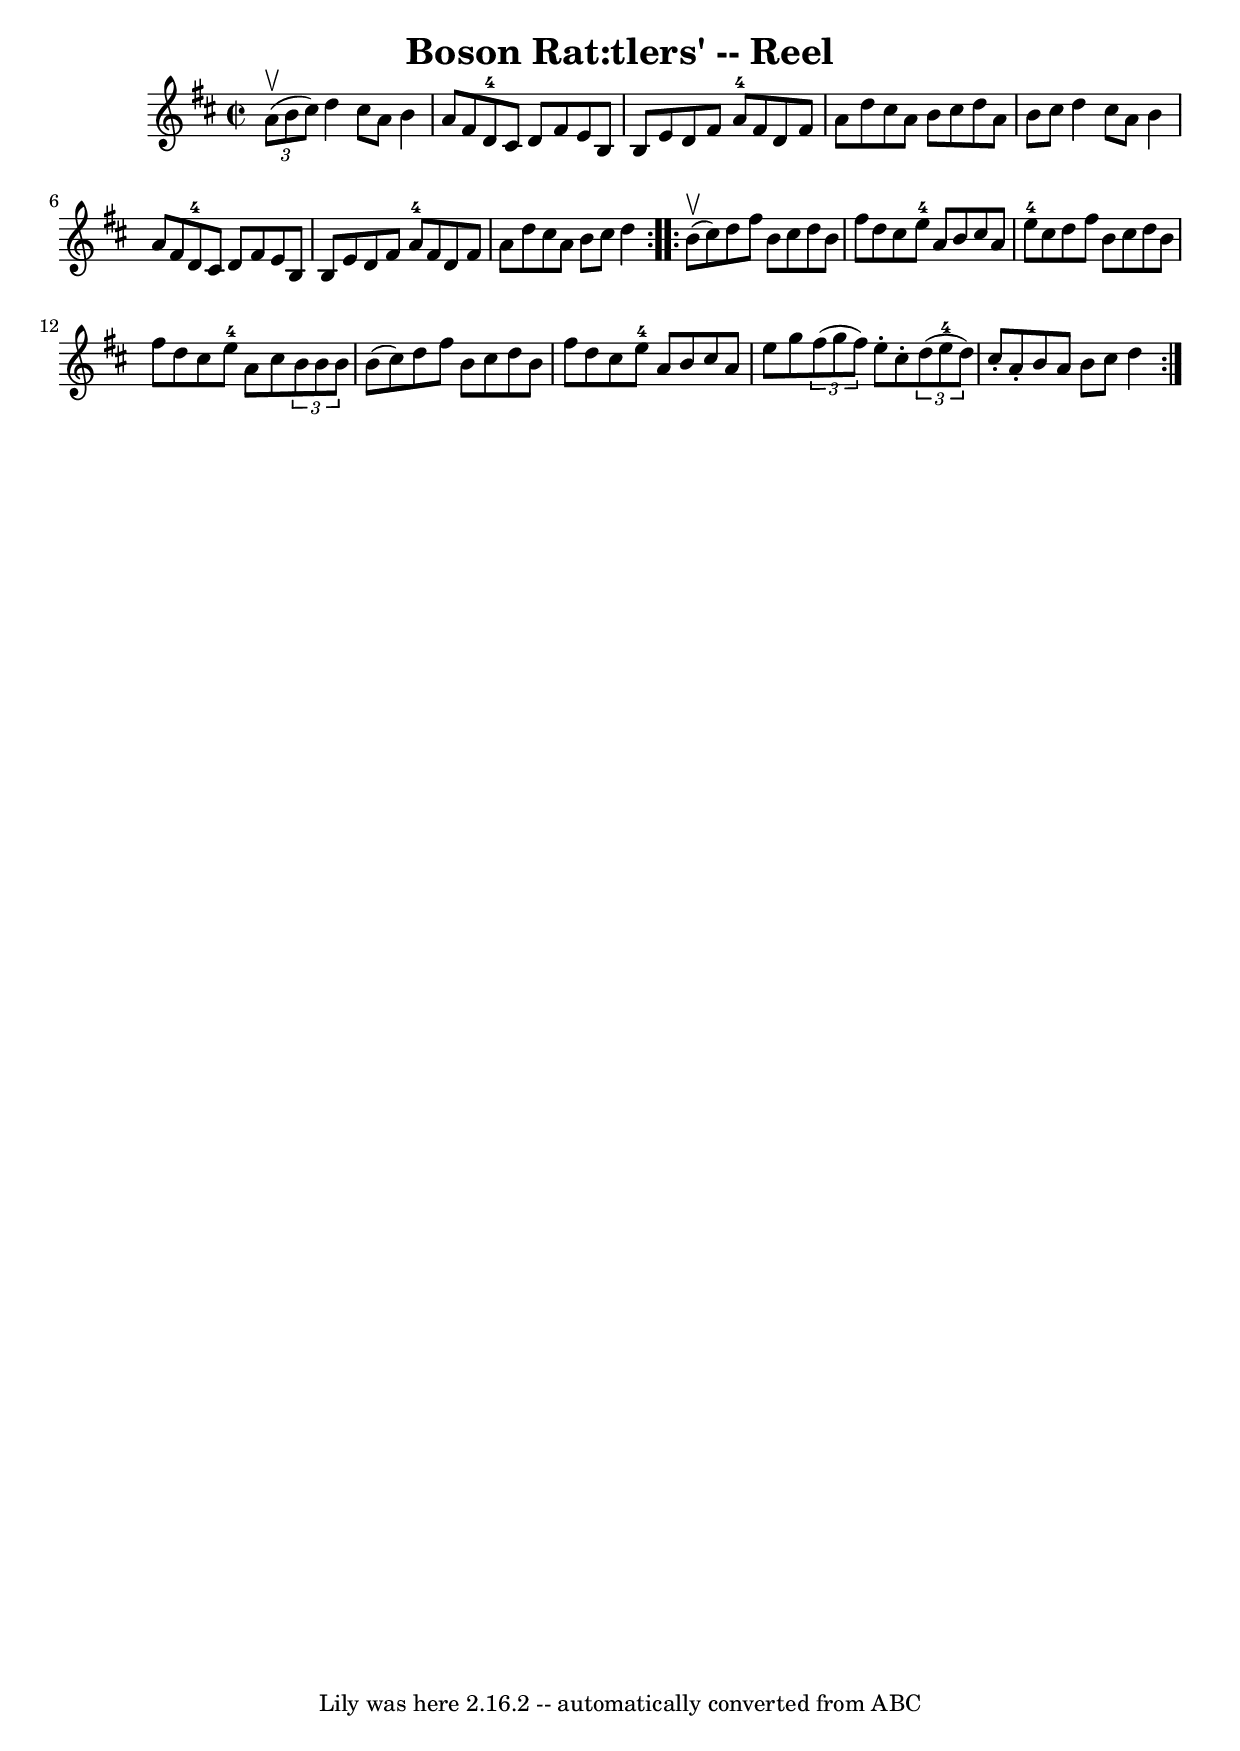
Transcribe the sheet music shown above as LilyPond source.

\version "2.16.2"
\include "Mammoth.ily"
\header {
  %% book = "Ryan's Mammoth Collection"
  crossRefNumber = "1"
  footnotes = "\\\\224"
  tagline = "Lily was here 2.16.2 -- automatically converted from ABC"
  title = "Boson Rat:tlers' -- Reel"

}
voicedefault =  {



  \repeat volta 2 {

    \override Staff.TimeSignature #'style = #'C
    \time 2/2 
    \key d \major
    \times 2/3 { a'8^\upbow(b'8 cis''8) 
	       } 
    |
    d''4 cis''8 a'8 b'4 a'8 fis'8    |
    d'8 
    -4 cis'8 d'8 fis'8 e'8 b8 b8 e'8    |
    d'8    
    fis'8 a'8-4 fis'8 d'8 fis'8 a'8 d''8    |
    cis''8   
    a'8 b'8 cis''8 d''8 a'8 b'8 cis''8    |
    d''4    
    cis''8 a'8 b'4 a'8 fis'8    |
    d'8-4 cis'8 d'8    
    fis'8 e'8 b8 b8 e'8    |
    d'8 fis'8 a'8-4 fis'8  
    d'8 fis'8 a'8 d''8    |
    cis''8 a'8 b'8 cis''8    
    d''4    
  } 
  \repeat volta 2 {
    b'8^\upbow(cis''8) |
    d''8    
    fis''8 b'8 cis''8 d''8 b'8 fis''8 d''8    |
    cis''8   
    e''8-4 a'8 b'8 cis''8 a'8 e''8-4 cis''8    |
    
    d''8 fis''8 b'8 cis''8 d''8 b'8 fis''8 d''8    |
    
    cis''8 e''8-4 a'8 cis''8    \times 2/3 { b'8 b'8 b'8  
					   }   
    b'8 (cis''8)   |
    d''8 fis''8 b'8 cis''8 d''8    
    b'8 fis''8 d''8    |
    cis''8 e''8-4 a'8 b'8 cis''8  
    a'8 e''8 g''8    |
    \times 2/3 { fis''8 (g''8 fis''8  
		 -) 
	       } e''8 -. cis''8 -.   \times 2/3 { d''8 (e''8-4 d''8) 
						}   
    cis''8 -. a'8 -.   |
    b'8 a'8 b'8 cis''8 d''4    
  }   

}

\score{
  <<

    \context Staff="default"
    {
      \voicedefault 
      
    }

  >>
  \layout {
    
  }
  \midi {
  }

}
